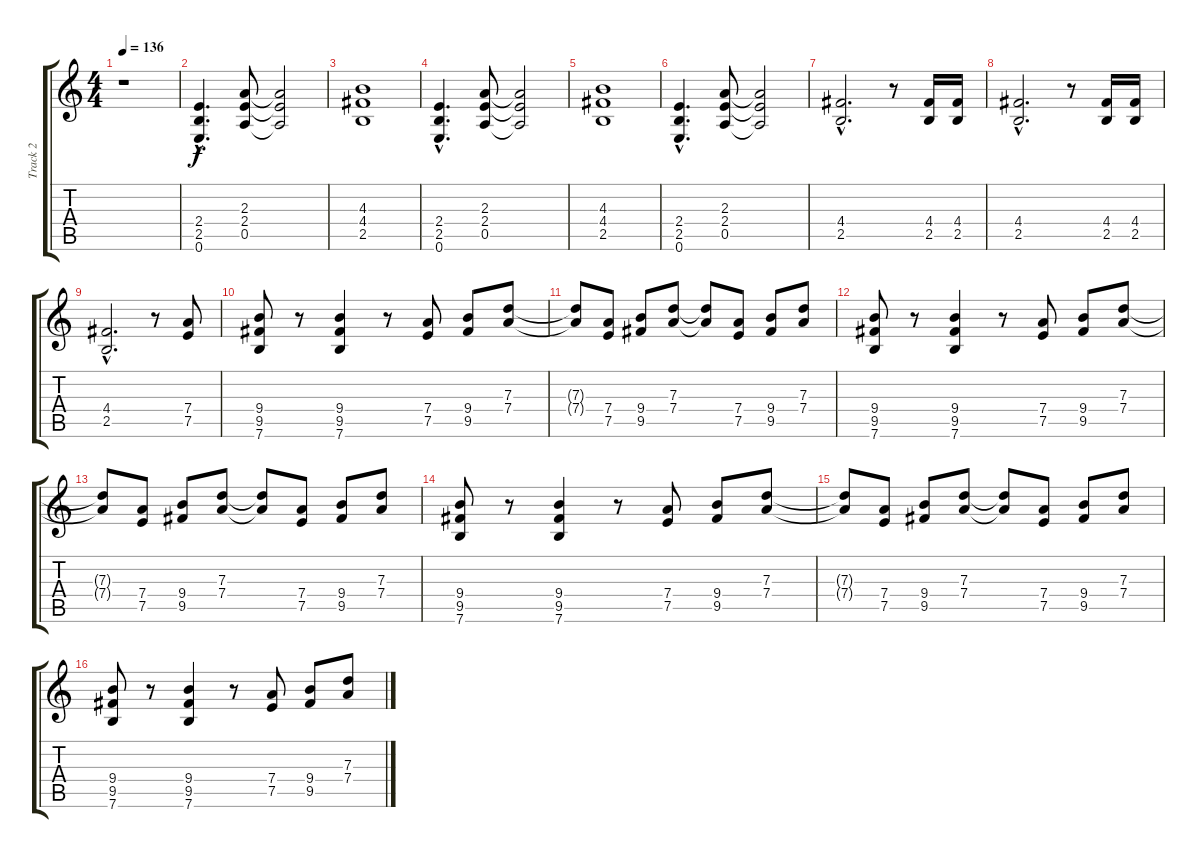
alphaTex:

\track ("Track 2" "Track 2") {instrument distortionguitar}
\staff {score tabs}
\tuning (E4 B3 G3 D3 A2 E2) {hide}
\ts (4 4)
\tempo 136
\clef g2
\ks c
r.1{dy f instrument distortionguitar} |
(2.4{hac} 2.5{hac} 0.6{hac}).4{d} (2.3 2.4 0.5).8 (2.3{t} 2.4{t} 0.5{t}).2 |
(4.3 4.4 2.5).1 |
(2.4{hac} 2.5{hac} 0.6{hac}).4{d} (2.3 2.4 0.5).8 (2.3{t} 2.4{t} 0.5{t}).2 |
(4.3 4.4 2.5).1 |
(2.4{hac} 2.5{hac} 0.6{hac}).4{d} (2.3 2.4 0.5).8 (2.3{t} 2.4{t} 0.5{t}).2 |
(4.4{hac} 2.5{hac}).2{d} r.8 (4.4 2.5).16 (4.4 2.5).16 |
(4.4{hac} 2.5{hac}).2{d} r.8 (4.4 2.5).16 (4.4 2.5).16 |
(4.4{hac} 2.5{hac}).2{d} r.8 (7.4 7.5).8 |
(9.4 9.5 7.6).8 r.8 (9.4 9.5 7.6).4 r.8 (7.4 7.5).8 (9.4 9.5).8 (7.3 7.4).8 |
(7.3{t} 7.4{t}).8 (7.4 7.5).8 (9.4 9.5).8 (7.3 7.4).8 (7.3{t} 7.4{t}).8 (7.4 7.5).8 (9.4 9.5).8 (7.3 7.4).8 |
(9.4 9.5 7.6).8 r.8 (9.4 9.5 7.6).4 r.8 (7.4 7.5).8 (9.4 9.5).8 (7.3 7.4).8 |
(7.3{t} 7.4{t}).8 (7.4 7.5).8 (9.4 9.5).8 (7.3 7.4).8 (7.3{t} 7.4{t}).8 (7.4 7.5).8 (9.4 9.5).8 (7.3 7.4).8 |
(9.4 9.5 7.6).8 r.8 (9.4 9.5 7.6).4 r.8 (7.4 7.5).8 (9.4 9.5).8 (7.3 7.4).8 |
(7.3{t} 7.4{t}).8 (7.4 7.5).8 (9.4 9.5).8 (7.3 7.4).8 (7.3{t} 7.4{t}).8 (7.4 7.5).8 (9.4 9.5).8 (7.3 7.4).8 |
(9.4 9.5 7.6).8 r.8 (9.4 9.5 7.6).4 r.8 (7.4 7.5).8 (9.4 9.5).8 (7.3 7.4).8
